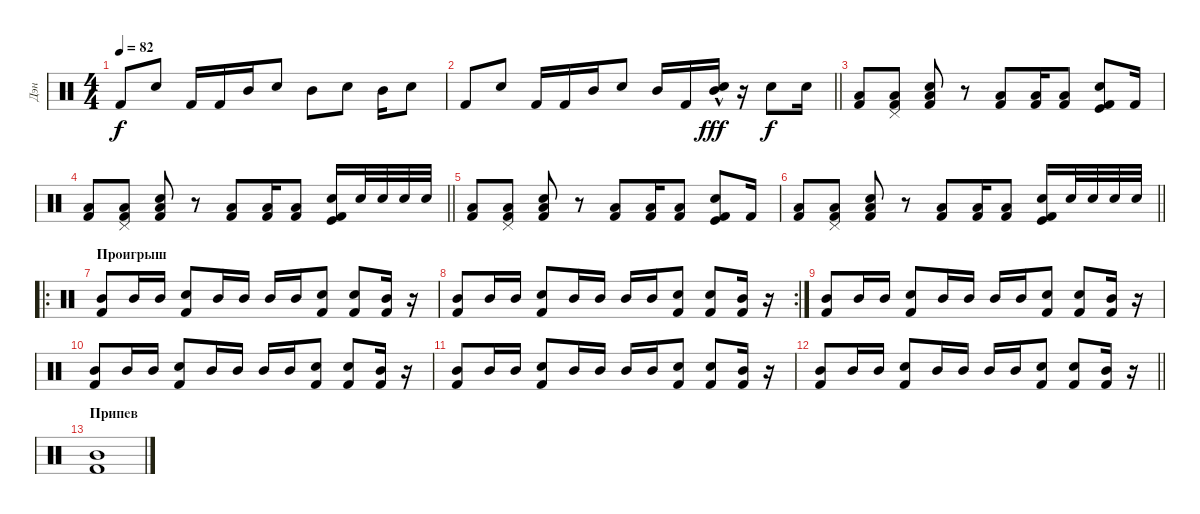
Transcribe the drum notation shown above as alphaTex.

\track ("Дэн" "Дэн") {instrument percussion}
\staff {score}
\articulation defaults
\ts (4 4)
\tempo 82
\clef neutral
\ks c "Kick (hit) 2".8{dy f} "Snare (hit) 2".8 "Kick (hit) 2".16 "Kick (hit) 2".16 "Mid Tom (hit)".16 "Snare (hit) 2".8 "Mid Tom (hit)".8 "Snare (hit) 2".8 "Mid Tom (hit)".16 "Snare (hit) 2".8
|
\barLineRight lightlight "Kick (hit) 2".8 "Snare (hit) 2".8 "Kick (hit) 2".16 "Kick (hit) 2".16 "Mid Tom (hit)".16 "Snare (hit) 2".8 "Mid Tom (hit)".16 "Kick (hit) 2".16
("Snare (hit) 2"{hac} "Mid Tom (hit)"{hac}).16{dy fff} r.16 "Snare (hit) 2".8{dy f} "Snare (hit) 2".16 |
("Low Tom (hit)" "Kick (hit) 2").8 ("Low Tom (hit)" "Kick (hit) 2" "Pedal Hi-Hat (hit)").8 ("Snare (hit) 2" "Low Tom (hit)" "Kick (hit) 2").8 r.8 ("Low Tom (hit)" "Kick (hit) 2").8 ("Low Tom (hit)" "Kick (hit) 2").16 ("Low Tom (hit)" "Kick (hit) 2").8 ("Snare (hit) 2" "Kick (hit)" "Kick (hit) 2").8 "Kick (hit) 2".16 |
\barLineRight lightlight
("Low Tom (hit)" "Kick (hit) 2").8 ("Low Tom (hit)" "Kick (hit) 2" "Pedal Hi-Hat (hit)").8 ("Snare (hit) 2" "Low Tom (hit)" "Kick (hit) 2").8 r.8 ("Low Tom (hit)" "Kick (hit) 2").8 ("Low Tom (hit)" "Kick (hit) 2").16 ("Low Tom (hit)" "Kick (hit) 2").8 ("Snare (hit) 2" "Kick (hit)" "Kick (hit) 2").16 "Snare (hit) 2".32 "Snare (hit) 2".32 "Snare (hit) 2".32 "Snare (hit) 2".32 |
("Low Tom (hit)" "Kick (hit) 2").8 ("Low Tom (hit)" "Kick (hit) 2" "Pedal Hi-Hat (hit)").8 ("Snare (hit) 2" "Low Tom (hit)" "Kick (hit) 2").8 r.8 ("Low Tom (hit)" "Kick (hit) 2").8 ("Low Tom (hit)" "Kick (hit) 2").16 ("Low Tom (hit)" "Kick (hit) 2").8 ("Snare (hit) 2" "Kick (hit)" "Kick (hit) 2").8 "Kick (hit) 2".16 |
\barLineRight lightlight
("Low Tom (hit)" "Kick (hit) 2").8 ("Low Tom (hit)" "Kick (hit) 2" "Pedal Hi-Hat (hit)").8 ("Snare (hit) 2" "Low Tom (hit)" "Kick (hit) 2").8 r.8 ("Low Tom (hit)" "Kick (hit) 2").8 ("Low Tom (hit)" "Kick (hit) 2").16 ("Low Tom (hit)" "Kick (hit) 2").8 ("Snare (hit) 2" "Kick (hit)" "Kick (hit) 2").16 "Snare (hit) 2".32 "Snare (hit) 2".32 "Snare (hit) 2".32 "Snare (hit) 2".32 |
\ro
\section ("" "Проигрыш")
("Mid Tom (hit)" "Kick (hit) 2").8 "Mid Tom (hit)".16 "Mid Tom (hit)".16 ("Snare (hit) 2" "Kick (hit) 2").8 "Mid Tom (hit)".16 "Mid Tom (hit)".16 "Mid Tom (hit)".16 "Mid Tom (hit)".16 ("Snare (hit) 2" "Kick (hit) 2").8 ("Snare (hit) 2" "Kick (hit) 2").8 ("Mid Tom (hit)" "Kick (hit) 2").16 r.16 |
\rc 2
("Mid Tom (hit)" "Kick (hit) 2").8 "Mid Tom (hit)".16 "Mid Tom (hit)".16 ("Snare (hit) 2" "Kick (hit) 2").8 "Mid Tom (hit)".16 "Mid Tom (hit)".16 "Mid Tom (hit)".16 "Mid Tom (hit)".16 ("Snare (hit) 2" "Kick (hit) 2").8 ("Snare (hit) 2" "Kick (hit) 2").8 ("Mid Tom (hit)" "Kick (hit) 2").16 r.16 |
("Mid Tom (hit)" "Kick (hit) 2").8 "Mid Tom (hit)".16 "Mid Tom (hit)".16 ("Snare (hit) 2" "Kick (hit) 2").8 "Mid Tom (hit)".16 "Mid Tom (hit)".16 "Mid Tom (hit)".16 "Mid Tom (hit)".16 ("Snare (hit) 2" "Kick (hit) 2").8 ("Snare (hit) 2" "Kick (hit) 2").8 ("Mid Tom (hit)" "Kick (hit) 2").16 r.16 |
("Mid Tom (hit)" "Kick (hit) 2").8 "Mid Tom (hit)".16 "Mid Tom (hit)".16 ("Snare (hit) 2" "Kick (hit) 2").8 "Mid Tom (hit)".16 "Mid Tom (hit)".16 "Mid Tom (hit)".16 "Mid Tom (hit)".16 ("Snare (hit) 2" "Kick (hit) 2").8 ("Snare (hit) 2" "Kick (hit) 2").8 ("Mid Tom (hit)" "Kick (hit) 2").16 r.16 |
("Mid Tom (hit)" "Kick (hit) 2").8 "Mid Tom (hit)".16 "Mid Tom (hit)".16 ("Snare (hit) 2" "Kick (hit) 2").8 "Mid Tom (hit)".16 "Mid Tom (hit)".16 "Mid Tom (hit)".16 "Mid Tom (hit)".16 ("Snare (hit) 2" "Kick (hit) 2").8 ("Snare (hit) 2" "Kick (hit) 2").8 ("Mid Tom (hit)" "Kick (hit) 2").16 r.16 |
\barLineRight lightlight
("Mid Tom (hit)" "Kick (hit) 2").8 "Mid Tom (hit)".16 "Mid Tom (hit)".16 ("Snare (hit) 2" "Kick (hit) 2").8 "Mid Tom (hit)".16 "Mid Tom (hit)".16 "Mid Tom (hit)".16 "Mid Tom (hit)".16 ("Snare (hit) 2" "Kick (hit) 2").8 ("Snare (hit) 2" "Kick (hit) 2").8 ("Mid Tom (hit)" "Kick (hit) 2").16 r.16 |
\section ("" "Припев")
("Mid Tom (hit)" "Kick (hit) 2").1
